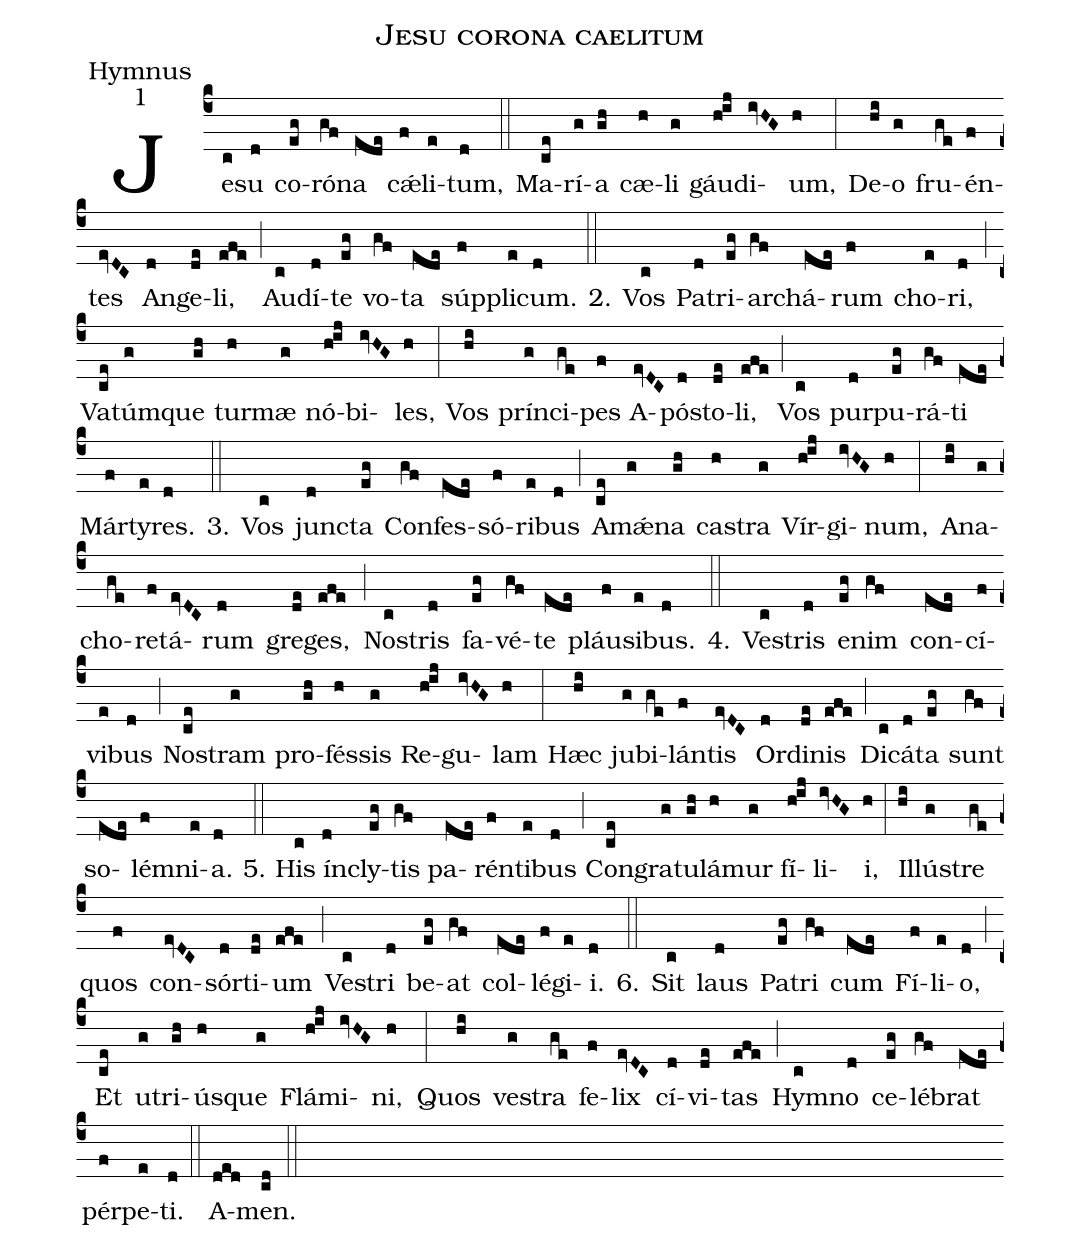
name:Jesu corona caelitum;
office-part:Hymnus;
mode:1;
%%
(c4) Je(c)su(d) co(eg)ró(gf)na(ede) c<sp>'ae</sp>(f)li(e)tum,(d) (::) Ma(ce)rí(g)a(gh) cæ(h)li(g) gáu(h!ij)di(ivHG)um,(h) (:) De(hi)o(g) fru(ge)én(f)tes(evDC) An(d)ge(de)li,(efe) (;) Au(c)dí(d)te(eg) vo(gf)ta(ede) súp(f)pli(e)cum.(d) 2.(::) Vos(c) Pa(d)tri(eg)ar(gf)chá(ede)rum(f) cho(e)ri,(d) (;) Va(ce)túm(g)que(gh) tur(h)mæ(g) nó(h!ij)bi(ivHG)les,(h) (:) Vos(hi) prín(g)ci(ge)pes(f) A(evDC)pó(d)sto(de)li,(efe) (;) Vos(c) pur(d)pu(eg)rá(gf)ti(ede) Már(f)ty(e)res.(d) 3.(::) Vos(c) jun(d)cta(eg) Con(gf)fes(ede)só(f)ri(e)bus(d) (;) A(ce)m<sp>'ae</sp>(g)na(gh) ca(h)stra(g) Vír(h!ij)gi(ivHG)num,(h) (:) A(hi)na(g)cho(ge)re(f)tá(evDC)rum(d) gre(de)ges,(efe) (;) No(c)stris(d) fa(eg)vé(gf)te(ede) pláu(f)si(e)bus.(d) 4.(::) Ve(c)stris(d) e(eg)nim(gf) con(ede)cí(f)vi(e)bus(d) (;) No(ce)stram(g) pro(gh)fés(h)sis(g) Re(h!ij)gu(ivHG)lam(h) (:) Hæc(hi) ju(g)bi(ge)lán(f)tis(evDC) Or(d)di(de)nis(efe) (;) Di(c)cá(d)ta(eg) sunt(gf) so(ede)lém(f)ni(e)a.(d) 5.(::) His(c) ín(d)cly(eg)tis(gf) pa(ede)rén(f)ti(e)bus(d) (;) Con(ce)gra(g)tu(gh)lá(h)mur(g) fí(h!ij)li(ivHG)i,(h) (:) Il(hi)lú(g)stre(ge) quos(f) con(evDC)sór(d)ti(de)um(efe) (;) Ve(c)stri(d) be(eg)at(gf) col(ede)lé(f)gi(e)i.(d) 6.(::) Sit(c) laus(d) Pa(eg)tri(gf) cum(ede) Fí(f)li(e)o,(d) (;) Et(ce) u(g)tri(gh)ús(h)que(g) Flá(h!ij)mi(ivHG)ni,(h) (:) Quos(hi) ve(g)stra(ge) fe(f)lix(evDC) cí(d)vi(de)tas(efe) (;) Hy(c)mno(d) ce(eg)lé(gf)brat(ede) pér(f)pe(e)ti.(d) (::) A(ded)men.(cd) (::)
